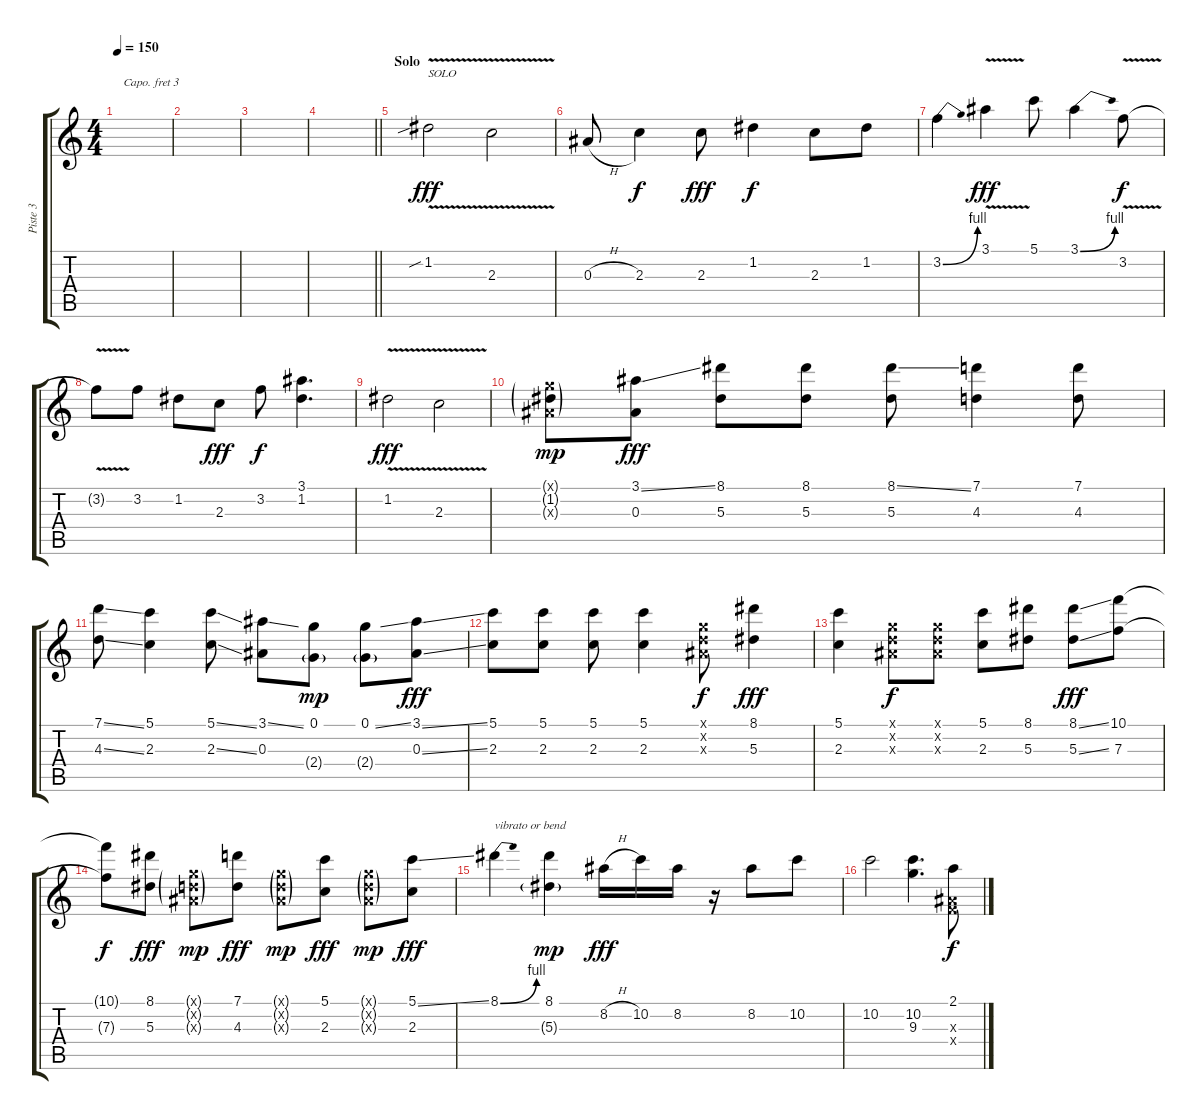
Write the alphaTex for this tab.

\track ("Piste 3" "Piste 3") {instrument overdrivenguitar}
\staff {score tabs}
\capo 3
\tuning (E4 B3 G3 D3 A2 E2) {hide}
\ts (4 4)
\tempo 150
\clef g2
\ks c
|
|
|
\barLineRight lightlight
|
\section ("" "Solo")
1.2{v sib}.2{txt "SOLO" dy fff} 2.3{v}.2 |
0.3{h}.8 2.3.4{dy f} 2.3.8{dy fff} 1.2.4{dy f} 2.3.8 1.2.8 |
3.2{be (bend 0 0 60 4)}.4 3.1{v}.4{dy fff} 5.1.8 3.1{be (bend 0 0 60 4)}.4 3.2{v}.8{dy f} |
3.2{t}.8 3.2.8 1.2.8 2.3.8{dy fff} 3.2.8{dy f} (3.1 1.2).4{d} |
1.2{v}.2{dy fff} 2.3{v}.2 |
(0.1{g x} 1.2{g} 0.3{g x}).8{dy mp} (3.1{ss} 0.3).8{dy fff} (8.1 5.3).8 (8.1 5.3).8 (8.1{ss} 5.3).8 (7.1 4.3).4 (7.1 4.3).8 |
(7.1{ss} 4.3{ss}).8 (5.1 2.3).4 (5.1{ss} 2.3{ss}).8 (3.1{ss} 0.3).8 (0.1 2.4{g}).8{dy mp} (0.1{ss} 2.4{g}).8 (3.1{ss} 0.3{ss}).8{dy fff} |
(5.1 2.3).8 (5.1 2.3).8 (5.1 2.3).8 (5.1 2.3).4 (0.1{x} 0.2{x} 0.3{x}).8{dy f} (8.1 5.3).4{dy fff} |
(5.1 2.3).4 (0.1{x} 0.2{x} 0.3{x}).8{dy f} (0.1{x} 0.2{x} 0.3{x}).8 (5.1 2.3).8 (8.1 5.3).8 (8.1{ss} 5.3{ss}).8{dy fff} (10.1 7.3).8 |
(10.1{t} 7.3{t}).8{dy f} (8.1 5.3).8{dy fff} (0.1{g x} 0.2{g x} 0.3{g x}).8{dy mp} (7.1 4.3).8{dy fff} (0.1{g x} 0.2{g x} 0.3{g x}).8{dy mp} (5.1 2.3).8{dy fff} (0.1{g x} 0.2{g x} 0.3{g x}).8{dy mp} (5.1{ss} 2.3).8{dy fff} |
8.1{be (bend 0 0 60 4)}.4{txt "vibrato or bend"} (8.1 5.3{g}).4{dy mp} 8.2{h}.16{dy fff} 10.2.16 8.2.16 r.16 8.2.8 10.2.8 |
10.2.2 (10.2 9.3).4{d} (2.1 0.3{x} 0.4{x}).8{dy f}
